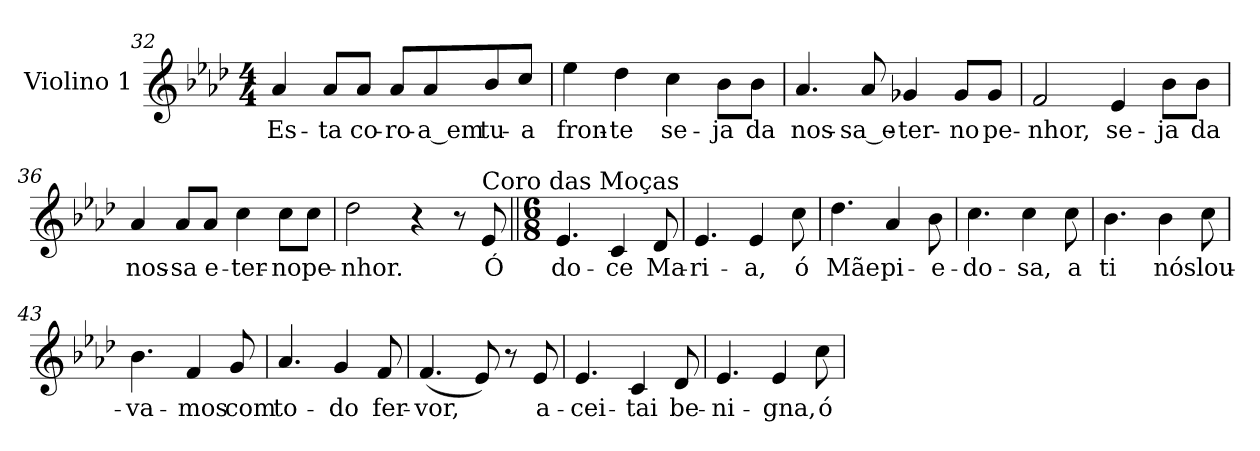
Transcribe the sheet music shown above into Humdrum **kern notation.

**kern	**text
*part1	*part1
*staff1	*staff1
*I"Violino 1	*
*I'Vno. 1	*
*clefG2	*
*k[b-e-a-d-]	*
*A-:	*
*M4/4	*
=32	=32
!	!LO:LY:b:color=#000000
4a-i/	Es-
!	!LO:LY:b:color=#000000
8a-i/L	-ta
!	!LO:LY:b:color=#000000
8a-i/J	co-
!	!LO:LY:b:color=#000000
8a-i/L	-ro-
!	!LO:LY:b:color=#000000
8a-i/	-a_em
!	!LO:LY:b:color=#000000
8b-i/	tu-
!	!LO:LY:b:color=#000000
8cci/J	-a
!!LO:LB:g=z
=33	=33
!	!LO:LY:b:color=#000000
4ee-i\	fron-
!	!LO:LY:b:color=#000000
4dd-i\	-te
!	!LO:LY:b:color=#000000
4cci\	se-
!	!LO:LY:b:color=#000000
8b-i\L	-ja
!	!LO:LY:b:color=#000000
8b-i\J	da
=34	=34
!	!LO:LY:b:color=#000000
4.a-i/	nos-
!	!LO:LY:b:color=#000000
8a-i/	-sa_e-
!	!LO:LY:b:color=#000000
4g-Xi/	-ter-
!	!LO:LY:b:color=#000000
8g-i/L	-no
!	!LO:LY:b:color=#000000
8g-i/J	pe-
=35	=35
!	!LO:LY:b:color=#000000
2fi/	-nhor,
!	!LO:LY:b:color=#000000
4e-i/	se-
!	!LO:LY:b:color=#000000
8b-i\L	-ja
!	!LO:LY:b:color=#000000
8b-i\J	da
=36	=36
!	!LO:LY:b:color=#000000
4a-i/	nos-
!	!LO:LY:b:color=#000000
8a-i/L	-sa
!	!LO:LY:b:color=#000000
8a-i/J	e-
!	!LO:LY:b:color=#000000
4cci\	-ter-
!	!LO:LY:b:color=#000000
8cci\L	-no
!	!LO:LY:b:color=#000000
8cci\J	pe-
=37	=37
!	!LO:LY:b:color=#000000
2dd-i\	-nhor.
4r	.
8r	.
!LO:TX:a:t=Coro das Moças	!
!	!LO:LY:b:color=#000000
8e-i/	Ó
=38||	=38||
*M6/8	*
!	!LO:LY:b:color=#000000
4.e-i/	do-
!	!LO:LY:b:color=#000000
4ci/	-ce
!	!LO:LY:b:color=#000000
8d-i/	Ma-
!!LO:LB:g=z
=39	=39
!	!LO:LY:b:color=#000000
4.e-i/	-ri-
!	!LO:LY:b:color=#000000
4e-i/	-a,
!	!LO:LY:b:color=#000000
8cci\	ó
=40	=40
!	!LO:LY:b:color=#000000
4.dd-i\	Mãe
!	!LO:LY:b:color=#000000
4a-i/	pi-
!	!LO:LY:b:color=#000000
8b-i\	-e-
=41	=41
!	!LO:LY:b:color=#000000
4.cci\	-do-
!	!LO:LY:b:color=#000000
4cci\	-sa,
!	!LO:LY:b:color=#000000
8cci\	a
=42	=42
!	!LO:LY:b:color=#000000
4.b-i\	ti
!	!LO:LY:b:color=#000000
4b-i\	nós
!	!LO:LY:b:color=#000000
8cci\	lou-
=43	=43
!	!LO:LY:b:color=#000000
4.b-i\	-va-
!	!LO:LY:b:color=#000000
4fi/	-mos
!	!LO:LY:b:color=#000000
8gi/	com
=44	=44
!	!LO:LY:b:color=#000000
4.a-i/	to-
!	!LO:LY:b:color=#000000
4gi/	-do
!	!LO:LY:b:color=#000000
8fi/	fer-
=45	=45
!	!LO:LY:b:color=#000000
(4.fi/	-vor,
8e-i/)	.
8r	.
!	!LO:LY:b:color=#000000
8e-i/	a-
=46	=46
!	!LO:LY:b:color=#000000
4.e-i/	-cei-
!	!LO:LY:b:color=#000000
4ci/	-tai
!	!LO:LY:b:color=#000000
8d-i/	be-
!!LO:LB:g=z
=47	=47
!	!LO:LY:b:color=#000000
4.e-i/	-ni-
!	!LO:LY:b:color=#000000
4e-i/	-gna,
!	!LO:LY:b:color=#000000
8cci\	ó
=	=
*-	*-
